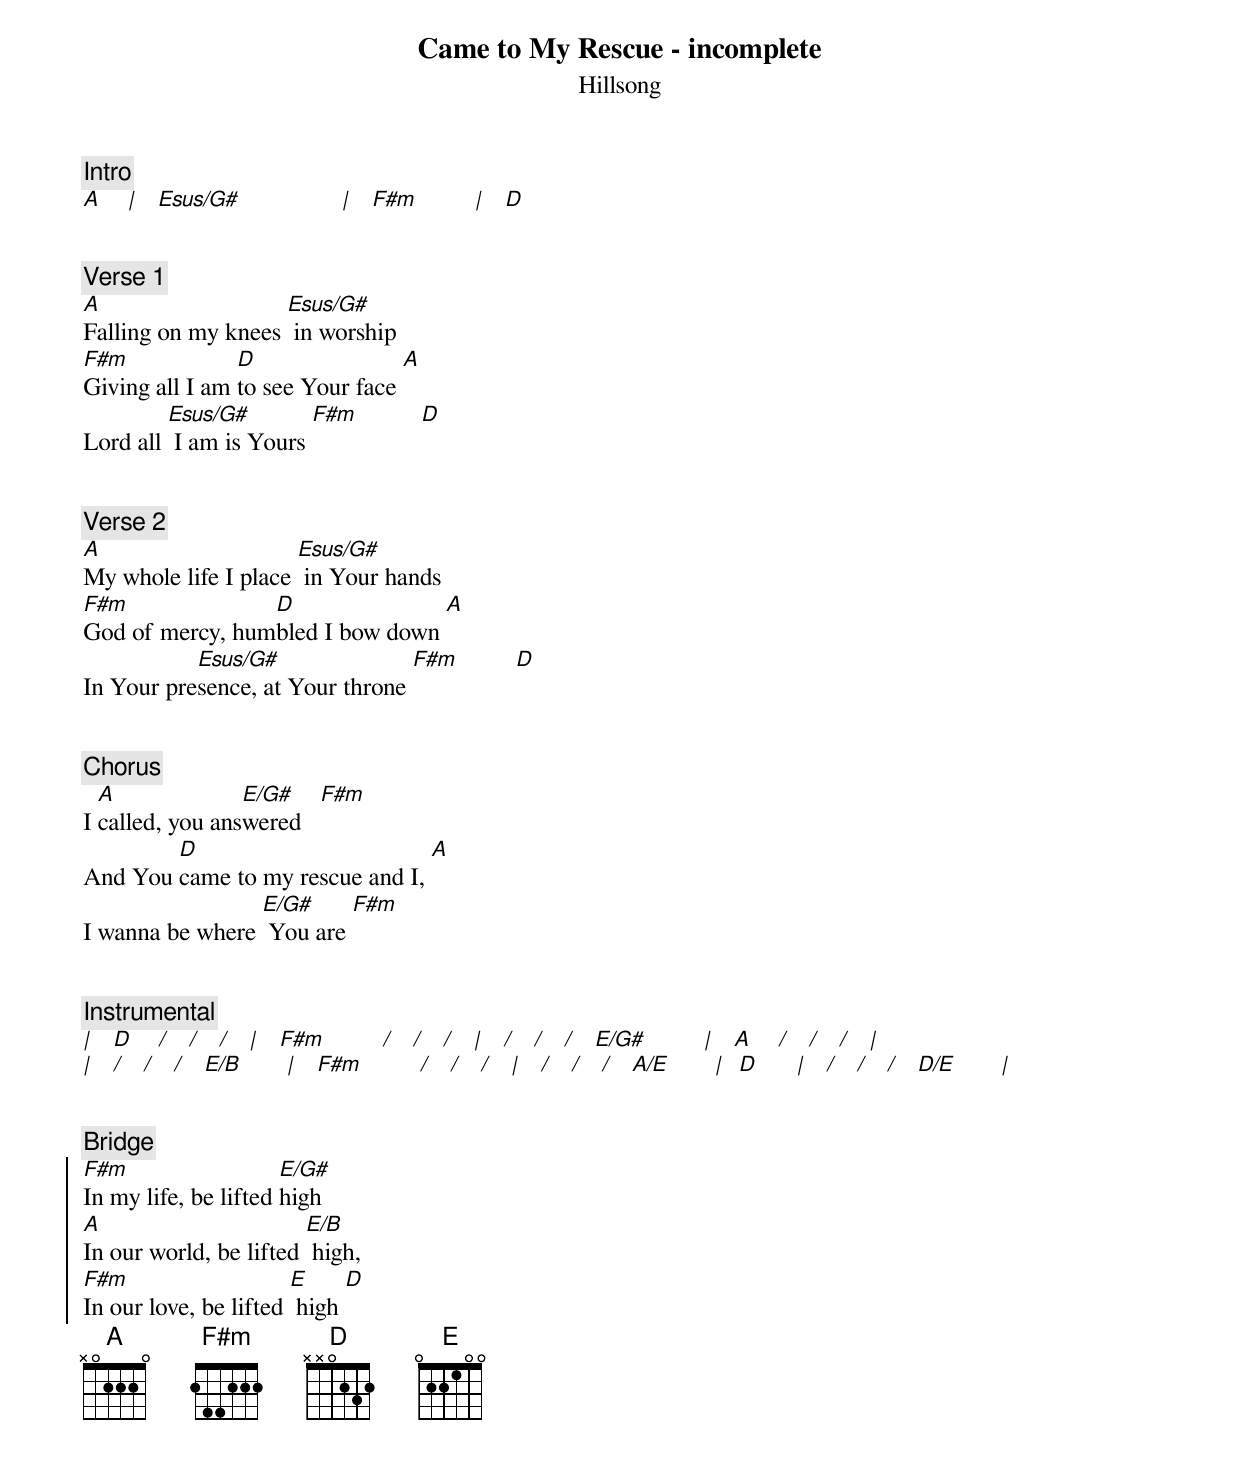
{t:Came to My Rescue - incomplete}
{st:Hillsong}

{c:Intro}
[A]    [|]   [Esus/G#]                [|]   [F#m]         [|]   [D]


{c:Verse 1}
[A]Falling on my knees [Esus/G#] in worship
[F#m]Giving all I am [D]to see Your face [A]
Lord all [Esus/G#] I am is Yours [F#m]          [D]


{c:Verse 2}
[A]My whole life I place [Esus/G#] in Your hands
[F#m]God of mercy, hum[D]bled I bow down [A]
In Your pre[Esus/G#]sence, at Your throne [F#m]         [D]


{c:Chorus}
I [A]called, you ans[E/G#]wered   [F#m]
And You [D]came to my rescue and I, [A]
I wanna be where [E/G#] You are [F#m]


{c:Instrumental}
[|]   [D]    [/]   [/]   [/]   [|]   [F#m]         [/]   [/]   [/]   [|]   [/]   [/]   [/]   [E/G#]         [|]   [A]    [/]   [/]   [/]   [|]
[|]   [/]   [/]   [/]   [E/B]       [|]   [F#m]         [/]   [/]   [/]   [|]   [/]   [/]   [/]   [A/E]       [|]  [D]      [|]   [/]   [/]   [/]   [D/E]       [|]


{c:Bridge}
{soc}
[F#m]In my life, be lifted [E/G#]high
[A]In our world, be lifted [E/B] high,
[F#m]In our love, be lifted [E] high [D]
{eoc}
